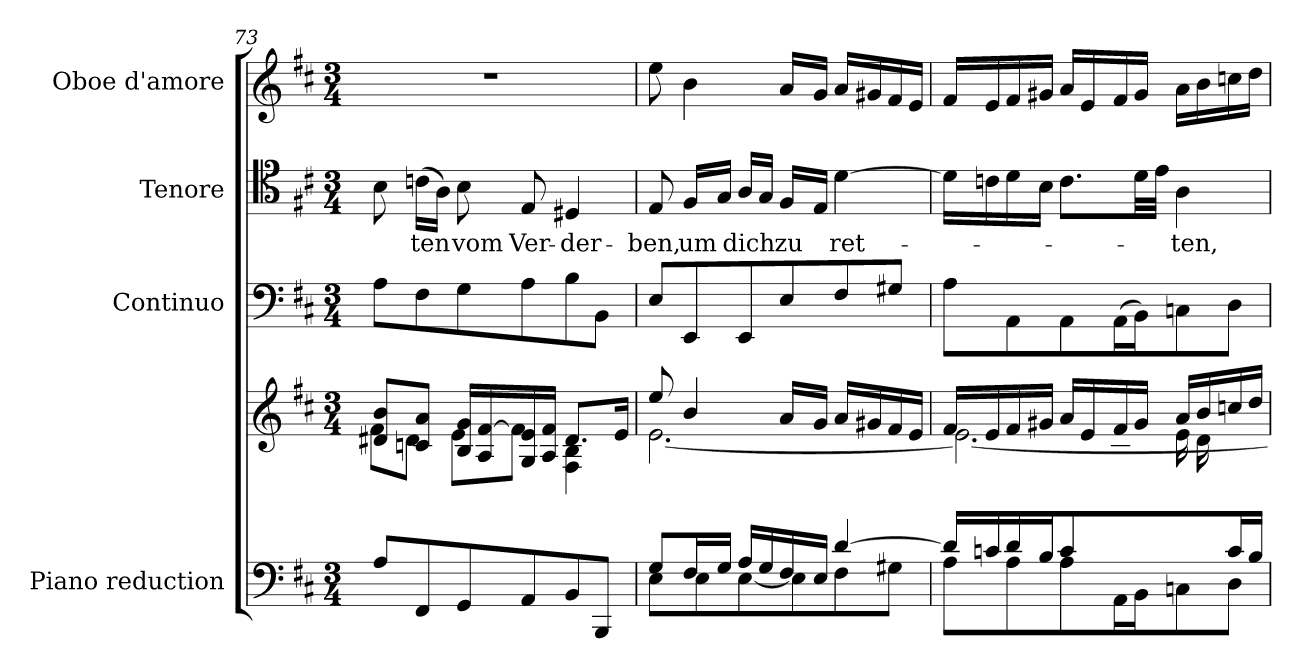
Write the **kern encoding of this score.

**kern	**kern	**kern	**kern	**text	**kern
*part4	*part4	*part3	*part2	*part2	*part1
*staff5	*staff4	*staff3	*staff2	*staff2	*staff1
*I"Piano reduction	*	*I"Continuo	*I"Tenore	*	*I"Oboe d'amore
*I'Pno	*	*	*	*	*I'Ob
*clefF4	*clefG2	*clefF4	*clefC4	*	*clefG2
*k[f#c#]	*k[f#c#]	*k[f#c#]	*k[f#c#]	*	*k[f#c#]
*M3/4	*M3/4	*M3/4	*M3/4	*	*M3/4
=73	=73	=73	=73	=73	=73
*	*^	*	*	*	*
8A/L	8d#X/ 8b/L	8f#\L	8A\L	8B\	.	2.r
!	!	!	!	!	!LO:LY:b	!
8FF#/	8cn/ 8a/J	8d#\J	8F#\	(16cn\LL	-ten	.
.	.	.	.	16A\JJ)	.	.
!	!	!	!	!	!LO:LY:b	!
8GG/	16B/ 16g/LL	8e\L	8G\	8B\	vom	.
.	16A/ [16f#/	.	.	.	.	.
!	!	!	!	!	!LO:LY:b	!
8AA/	16G/ 16e/	8f#\J]	8A\	8E/	Ver-	.
.	16A/ 16f#/JJ	.	.	.	.	.
!	!	!	!	!	!LO:LY:b	!
8BB/	8.d#/L	4F#\ 4B\	8B\	4D#X/	-der-	.
8BBB/J	.	.	8BB\J	.	.	.
.	16e/Jk	.	.	.	.	.
!!LO:LB:g=z
=74	=74	=74	=74	=74	=74	=74
*^	*	*	*	*	*	*
!	!	!	!	!	!	!LO:LY:b	!
8G/L	8E\L	8ee/	[2.e\	8E/L	8E/	-ben,	8ee\
!	!	!	!	!	!	!LO:LY:b	!
16F#/L	8E\	4b/	.	8EE/	16F#/LL	um	4b\
16G/JJ	.	.	.	.	16G/JJ	.	.
!	!	!	!	!	!	!LO:LY:b	!
16A/LL	[8E\	.	.	8EE/	16A/LL	dich	.
16G/	.	.	.	.	16G/JJ	.	.
!	!	!	!	!	!	!LO:LY:b	!
16F#/	8E\]	16a/LL	.	8E/	16F#/LL	zu	16a/LL
16E/JJ	.	16g/JJ	.	.	16E/JJ	.	16g/JJ
!	!	!	!	!	!	!LO:LY:b	!
[4d/	8F#\	16a/LL	.	8F#/	[4d\	ret-	16a/LL
.	.	16g#X/	.	.	.	.	16g#X/
.	8G#X\J	16f#/	.	8G#X/J	.	.	16f#/
.	.	16e/JJ	.	.	.	.	16e/JJ
=75	=75	=75	=75	=75	=75	=75	=75
*	*	*	*^	*	*	*	*
16d/LL]	8A\L	16f#/LL	2.e\_	4.ryy	8A\L	16d\LL]	.	16f#/LL
16cn/	.	16e/	.	.	.	16cn\	.	16e/
16d/	8A\	16f#/	.	.	8AA\	16d\	.	16f#/
16B/JJ	.	16g#X/JJ	.	.	.	16B\JJ	.	16g#X/JJ
8c/L	8A\	16a/LL	.	.	8AA\	8.c\L	.	16a/LL
.	.	16e/	.	.	.	.	.	16e/
4ryy	16AA\L	16f#/	.	16cn\L	(16AA\L	.	.	16f#/
.	16BB\J	16g#/JJ	.	16d\JJ	16BB\J)	32d\LL	.	16g#/JJ
.	.	.	.	.	.	32e\JJJ	.	.
!	!	!	!	!	!	!	!LO:LY:b	!
.	8Cn\	16a/LL	.	16e\LL	8Cn\	4A\	-ten,	16a\LL
.	.	16b/	.	16d\	.	.	.	16b\
16c/	8D\J	16ccn/	.	8ryy	8D\J	.	.	16ccn\
16B/JJ	.	16dd/JJ	.	.	.	.	.	16dd\JJ
*v	*v	*	*	*	*	*	*	*
*	*v	*v	*v	*	*	*	*
=	=	=	=	=	=
*-	*-	*-	*-	*-	*-
